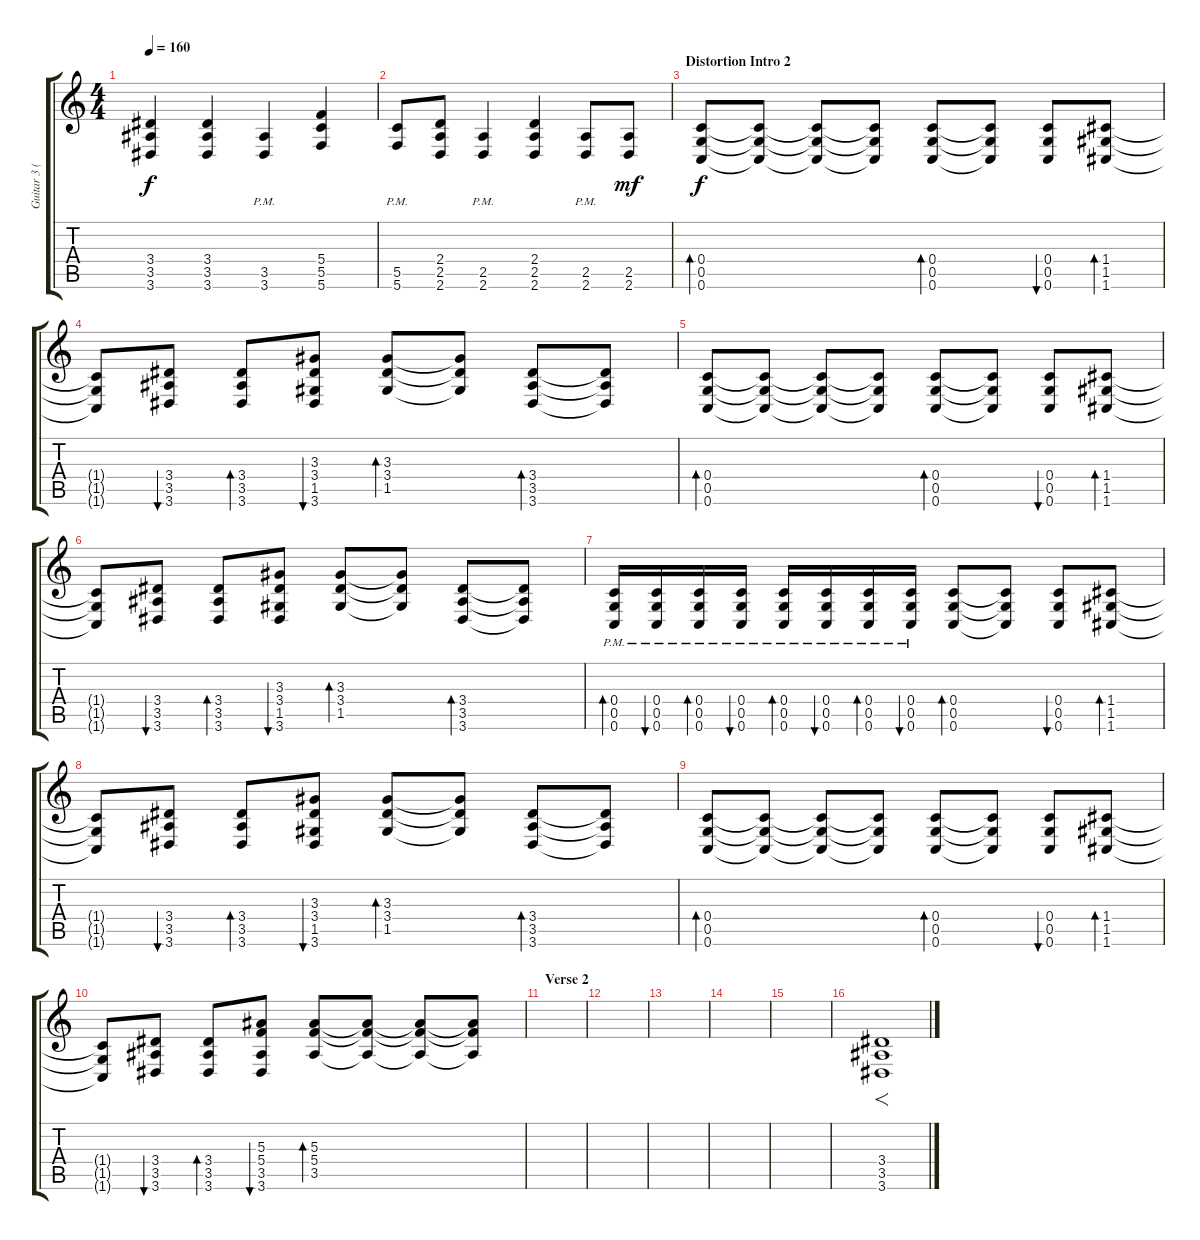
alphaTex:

\track ("Guitar 3 (distortion)" "Guitar 3 (") {instrument distortionguitar}
\staff {score tabs}
\tuning (D4 A3 F3 C3 G2 C2) {hide}
\ts (4 4)
\tempo 160
\clef g2
\ks c
(3.4 3.5 3.6).4{dy f} (3.4 3.5 3.6).4 (3.5{pm} 3.6{pm}).4 (5.4 5.5 5.6).4 |
(5.5{pm} 5.6{pm}).8 (2.4 2.5 2.6).8 (2.5{pm} 2.6{pm}).4 (2.4 2.5 2.6).4 (2.5{pm} 2.6{pm}).8 (2.5 2.6).8{dy mf} |
\section ("" "Distortion Intro 2")
(0.4 0.5 0.6).8{bd 60 dy f} (0.4{t} 0.5{t} 0.6{t}).8 (0.4{t} 0.5{t} 0.6{t}).8 (0.4{t} 0.5{t} 0.6{t}).8 (0.4 0.5 0.6).8{bd 60} (0.4{t} 0.5{t} 0.6{t}).8 (0.4 0.5 0.6).8{bu 60} (1.4 1.5 1.6).8{bd 60} |
(1.4{t} 1.5{t} 1.6{t}).8 (3.4 3.5 3.6).8{bu 60} (3.4 3.5 3.6).8{bd 60} (3.3 3.4 1.5 3.6).8{bu 60} (3.3 3.4 1.5).8{bd 60} (3.3{t} 3.4{t} 1.5{t}).8 (3.4 3.5 3.6).8{bd 60} (3.4{t} 3.5{t} 3.6{t}).8 |
(0.4 0.5 0.6).8{bd 60} (0.4{t} 0.5{t} 0.6{t}).8 (0.4{t} 0.5{t} 0.6{t}).8 (0.4{t} 0.5{t} 0.6{t}).8 (0.4 0.5 0.6).8{bd 60} (0.4{t} 0.5{t} 0.6{t}).8 (0.4 0.5 0.6).8{bu 60} (1.4 1.5 1.6).8{bd 60} |
(1.4{t} 1.5{t} 1.6{t}).8 (3.4 3.5 3.6).8{bu 60} (3.4 3.5 3.6).8{bd 60} (3.3 3.4 1.5 3.6).8{bu 60} (3.3 3.4 1.5).8{bd 60} (3.3{t} 3.4{t} 1.5{t}).8 (3.4 3.5 3.6).8{bd 60} (3.4{t} 3.5{t} 3.6{t}).8 |
(0.4{pm} 0.5{pm} 0.6{pm}).16{bd 60} (0.4{pm} 0.5{pm} 0.6{pm}).16{bu 60} (0.4{pm} 0.5{pm} 0.6{pm}).16{bd 60} (0.4{pm} 0.5{pm} 0.6{pm}).16{bu 60} (0.4{pm} 0.5{pm} 0.6{pm}).16{bd 60} (0.4{pm} 0.5{pm} 0.6{pm}).16{bu 60} (0.4{pm} 0.5{pm} 0.6{pm}).16{bd 60} (0.4{pm} 0.5{pm} 0.6{pm}).16{bu 60} (0.4 0.5 0.6).8{bd 60} (0.4{t} 0.5{t} 0.6{t}).8 (0.4 0.5 0.6).8{bu 60} (1.4 1.5 1.6).8{bd 60} |
(1.4{t} 1.5{t} 1.6{t}).8 (3.4 3.5 3.6).8{bu 60} (3.4 3.5 3.6).8{bd 60} (3.3 3.4 1.5 3.6).8{bu 60} (3.3 3.4 1.5).8{bd 60} (3.3{t} 3.4{t} 1.5{t}).8 (3.4 3.5 3.6).8{bd 60} (3.4{t} 3.5{t} 3.6{t}).8 |
(0.4 0.5 0.6).8{bd 60} (0.4{t} 0.5{t} 0.6{t}).8 (0.4{t} 0.5{t} 0.6{t}).8 (0.4{t} 0.5{t} 0.6{t}).8 (0.4 0.5 0.6).8{bd 60} (0.4{t} 0.5{t} 0.6{t}).8 (0.4 0.5 0.6).8{bu 60} (1.4 1.5 1.6).8{bd 60} |
(1.4{t} 1.5{t} 1.6{t}).8 (3.4 3.5 3.6).8{bu 60} (3.4 3.5 3.6).8{bd 60} (5.3 5.4 3.5 3.6).8{bu 60} (5.3 5.4 3.5).8{bd 60} (5.3{t} 5.4{t} 3.5{t}).8 (5.3{t} 5.4{t} 3.5{t}).8 (5.3{t} 5.4{t} 3.5{t}).8 |
\section ("" "Verse 2")
|
|
|
|
|
(3.4 3.5 3.6).1{f}
